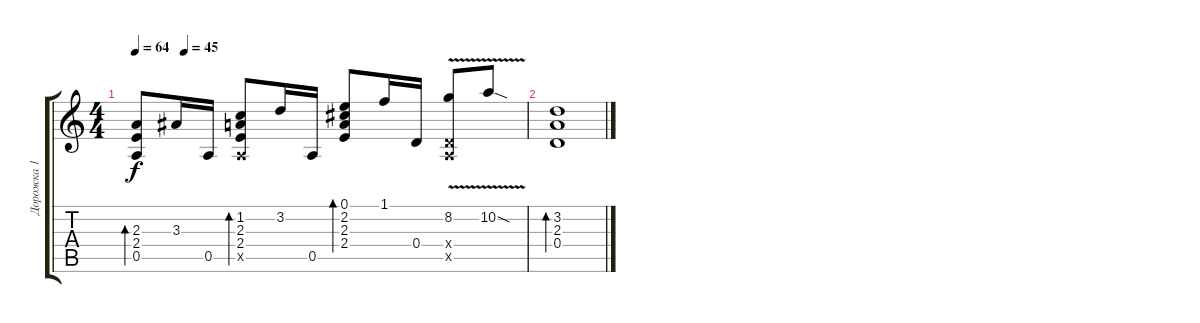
\track ("Дорожка 1" "Дорожка 1") {instrument acousticguitarnylon}
\staff {score tabs}
\tuning (E4 B3 G3 D3 A2 E2) {hide}
\ts (4 4)
\tempo 64
\tempo (45 0.125)
\clef g2
\ks c
(2.3 2.4 0.5).8{bd 60 dy f} 3.3.16 0.5.16 (1.2 2.3 2.4 0.5{x}).8{bd 60} 3.2.16 0.5.16 (0.1 2.2 2.3 2.4).8{bd 60} 1.1.16 0.4.16 (8.2{v} 0.4{x} 0.5{x}).8 10.2{v sod}.8 |
(3.2 2.3 0.4).1{bd 60}
